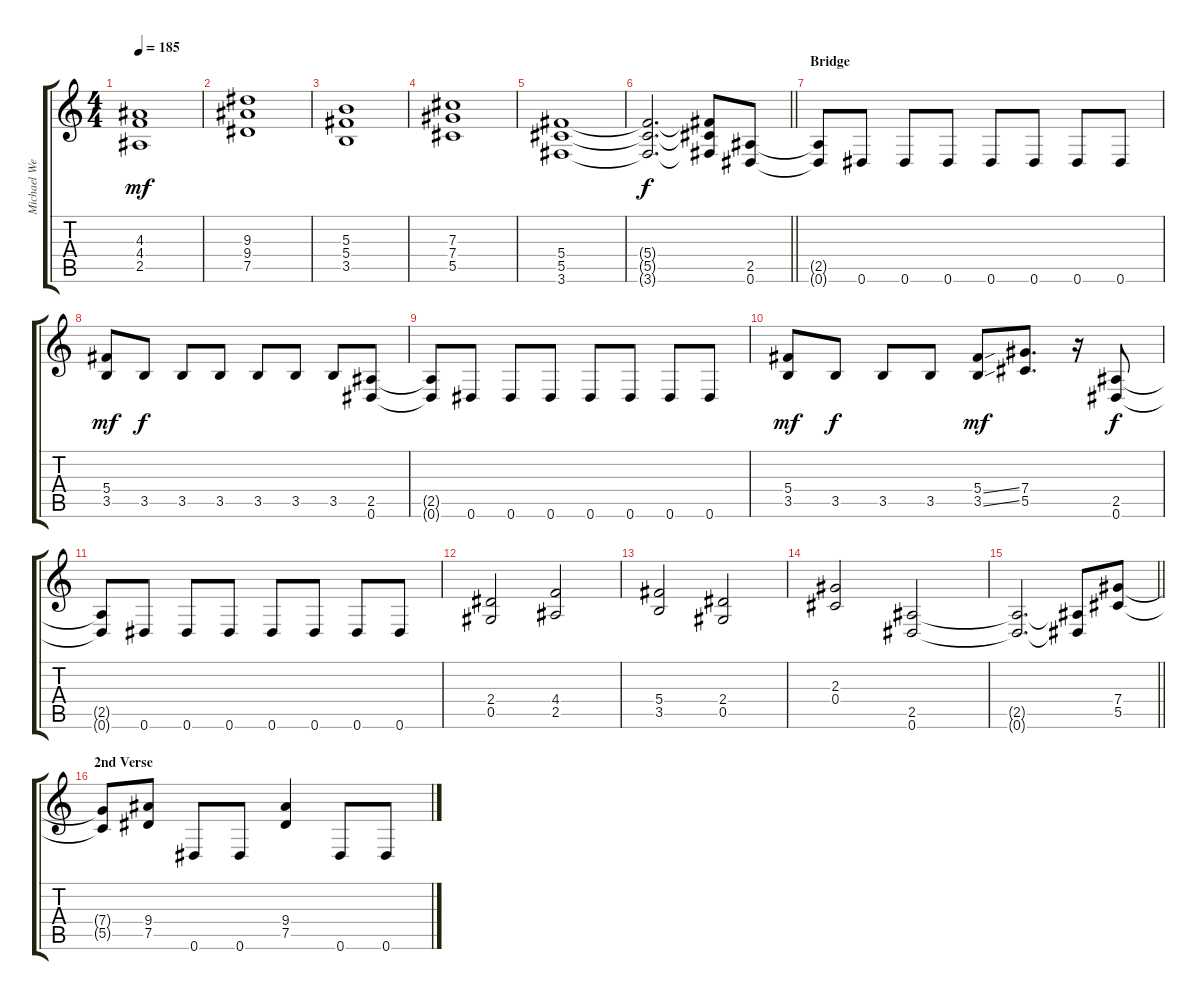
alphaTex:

\track ("Michael Weikath" "Michael We") {instrument distortionguitar}
\staff {score tabs}
\tuning (Eb4 Bb3 Gb3 Db3 Ab2 Eb2) {hide}
\ts (4 4)
\tempo 185
\clef g2
\ks c
(4.3 4.4 2.5).1{dy mf} |
(9.3 9.4 7.5).1 |
(5.3 5.4 3.5).1 |
(7.3 7.4 5.5).1 |
(5.4 5.5 3.6).1 |
\barLineRight lightlight
(5.4{t} 5.5{t} 3.6{t}).2{d dy f} (5.4{t} 5.5{t} 3.6{t}).8 (2.5 0.6).8{volume 14 instrument distortionguitar} |
\section ("" "Bridge")
(2.5{t} 0.6{t}).8 0.6.8 0.6.8 0.6.8 0.6.8 0.6.8 0.6.8 0.6.8 |
(5.4 3.5).8{dy mf} 3.5.8{dy f} 3.5.8 3.5.8 3.5.8 3.5.8 3.5.8 (2.5 0.6).8 |
(2.5{t} 0.6{t}).8 0.6.8 0.6.8 0.6.8 0.6.8 0.6.8 0.6.8 0.6.8 |
(5.4 3.5).8{dy mf} 3.5.8{dy f} 3.5.8 3.5.8 (5.4{ss} 3.5{ss}).8{dy mf} (7.4 5.5).8{d} r.16 (2.5 0.6).8{dy f} |
(2.5{t} 0.6{t}).8 0.6.8 0.6.8 0.6.8 0.6.8 0.6.8 0.6.8 0.6.8 |
(2.4 0.5).2 (4.4 2.5).2 |
(5.4 3.5).2 (2.4 0.5).2 |
(2.3 0.4).2 (2.5 0.6).2 |
\barLineRight lightlight
(2.5{t} 0.6{t}).2{d} (2.5{t} 0.6{t}).8 (7.4 5.5).8{volume 15} |
\section ("" "2nd Verse")
(7.4{t} 5.5{t}).8 (9.4 7.5).8 0.6.8 0.6.8 (9.4 7.5).4 0.6.8 0.6.8
